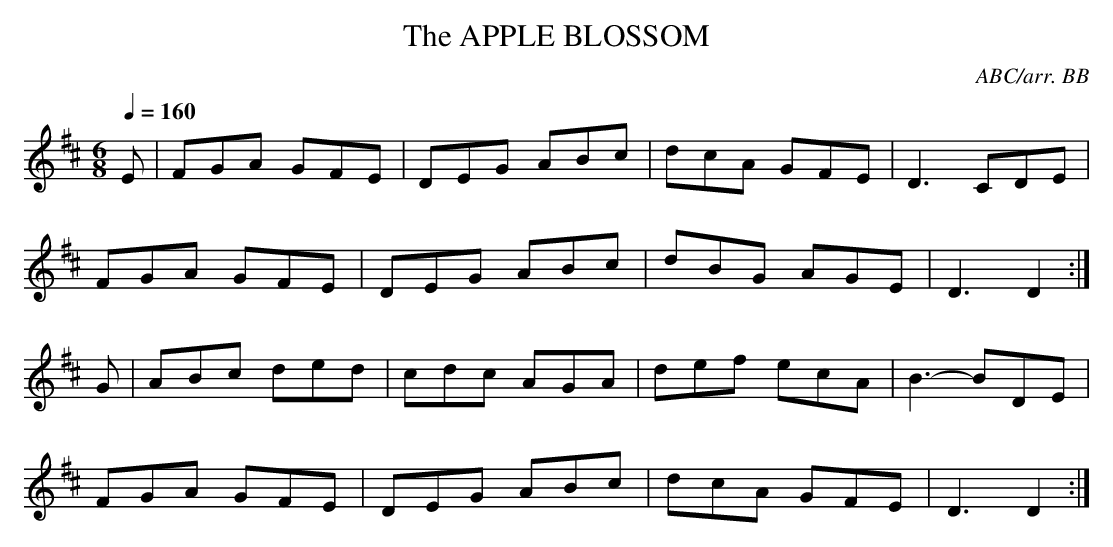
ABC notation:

X:1
T:APPLE BLOSSOM, The
C:ABC/arr. BB
Q:1/4=160
M:6/8
L:1/8
K:D
E|FGA GFE|DEG ABc|dcA GFE|D3 CDE|
FGA GFE|DEG ABc|dBG AGE|D3 D2 :|
G|ABc ded|cdc AGA|def ecA|B3 -BDE|
FGA GFE|DEG ABc|dcA GFE|D3 D2 :|
